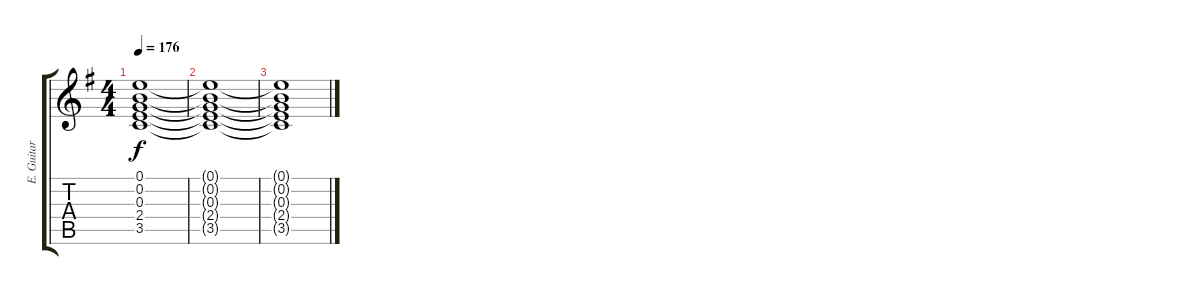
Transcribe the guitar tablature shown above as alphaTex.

\track ("E. Guitar II" "E. Guitar ") {instrument electricguitarclean}
\staff {score tabs}
\tuning (E4 B3 G3 D3 A2 E2) {hide}
\ts (4 4)
\tempo 176
\clef g2
\ks g
(0.1{t} 0.2{t} 0.3{t} 2.4{t} 3.5{t}).1{dy f} |
(0.1{t} 0.2{t} 0.3{t} 2.4{t} 3.5{t}).1 |
(0.1{t} 0.2{t} 0.3{t} 2.4{t} 3.5{t}).1
